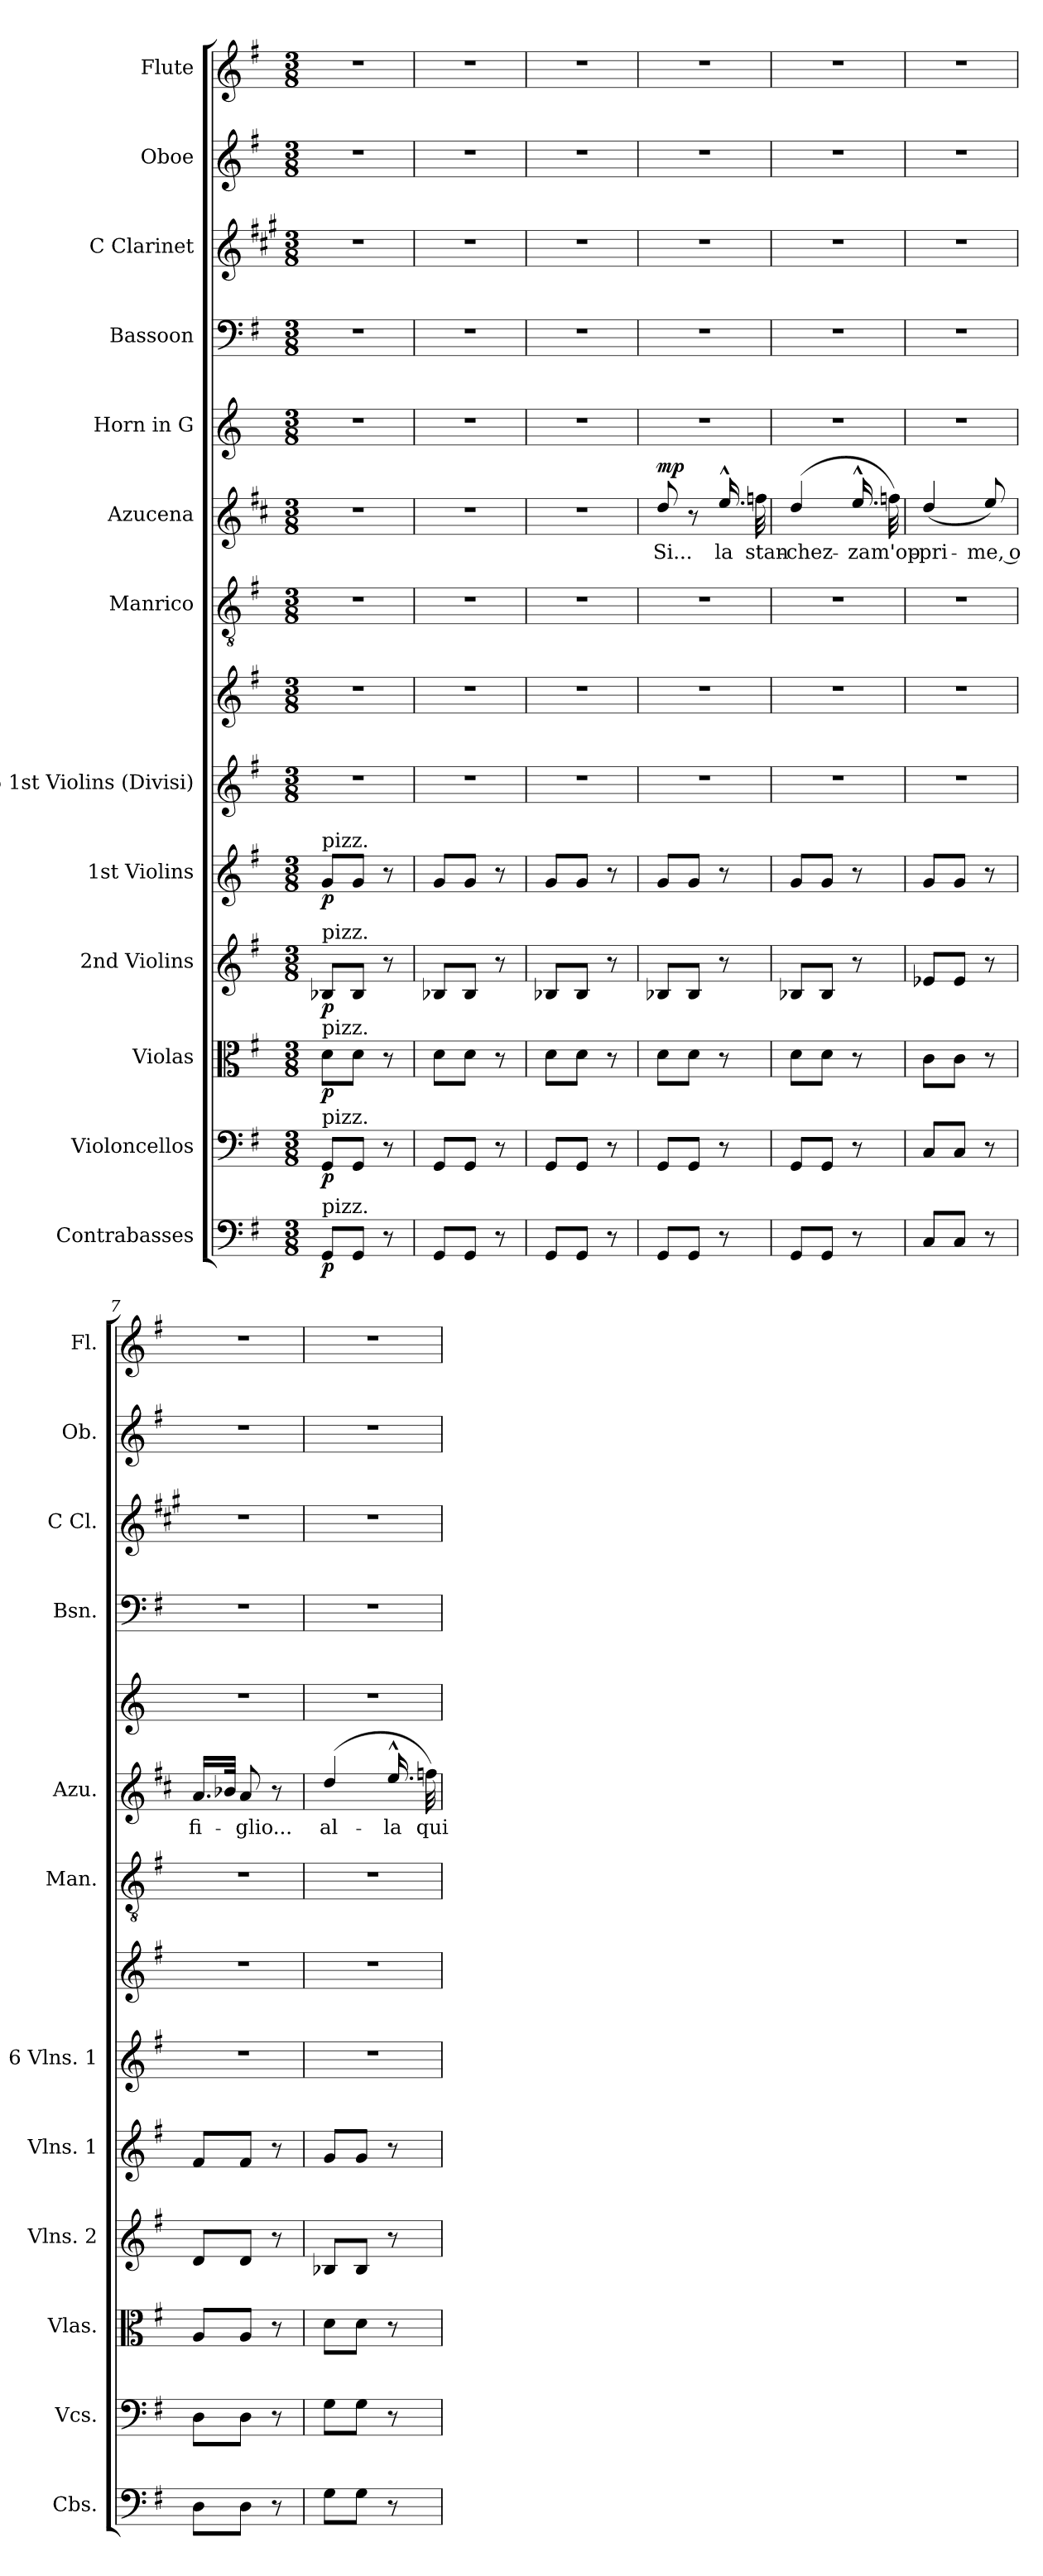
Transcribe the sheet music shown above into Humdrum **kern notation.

**kern	**dynam	**kern	**dynam	**kern	**dynam	**kern	**dynam	**kern	**dynam	**kern	**kern	**kern	**kern	**text	**dynam	**kern	**kern	**kern	**kern	**kern
*part13	*part13	*part12	*part12	*part11	*part11	*part10	*part10	*part9	*part9	*part8	*part8	*part7	*part6	*part6	*part6	*part5	*part4	*part3	*part2	*part1
*staff14	*staff14	*staff13	*staff13	*staff12	*staff12	*staff11	*staff11	*staff10	*staff10	*staff9	*staff8	*staff7	*staff6	*staff6	*staff6	*staff5	*staff4	*staff3	*staff2	*staff1
*I"Contrabasses	*	*I"Violoncellos	*	*I"Violas	*	*I"2nd Violins	*	*I"1st Violins	*	*I"6 1st Violins (Divisi)	*	*I"Manrico	*I"Azucena	*	*	*I"Horn in G	*I"Bassoon	*I"C Clarinet	*I"Oboe	*I"Flute
*I'Cbs.	*	*I'Vcs.	*	*I'Vlas.	*	*I'Vlns. 2	*	*I'Vlns. 1	*	*I'6 Vlns. 1	*	*I'Man.	*I'Azu.	*	*	*	*I'Bsn.	*I'C Cl.	*I'Ob.	*I'Fl.
*clefF4	*	*clefF4	*	*clefC3	*	*clefG2	*	*clefG2	*	*clefG2	*clefG2	*clefGv2	*clefG2	*	*	*clefG2	*clefF4	*clefG2	*clefG2	*clefG2
*ITrd7c12	*	*	*	*	*	*	*	*	*	*	*	*	*ITrd4c7	*	*	*ITrd3c5	*	*ITrd1c2	*	*
*k[f#]	*	*k[f#]	*	*k[f#]	*	*k[f#]	*	*k[f#]	*	*k[f#]	*k[f#]	*k[f#]	*k[f#]	*	*	*k[f#]	*k[f#]	*k[f#]	*k[f#]	*k[f#]
*M3/8	*	*M3/8	*	*M3/8	*	*M3/8	*	*M3/8	*	*M3/8	*M3/8	*M3/8	*M3/8	*	*	*M3/8	*M3/8	*M3/8	*M3/8	*M3/8
*MM36	*	*MM36	*	*MM36	*	*MM36	*	*MM36	*	*MM36	*MM36	*MM36	*MM36	*	*	*MM36	*MM36	*MM36	*MM36	*MM36
=1	=1	=1	=1	=1	=1	=1	=1	=1	=1	=1	=1	=1	=1	=1	=1	=1	=1	=1	=1	=1
!	!	!	!	!	!	!	!	!LO:TX:a:t=pizz.	!	!	!	!	!	!	!	!	!	!	!	!
!	!	!	!	!	!	!LO:TX:a:t=pizz.	!	!	!	!	!	!	!	!	!	!	!	!	!	!
!	!	!	!	!LO:TX:a:t=pizz.	!	!	!	!	!	!	!	!	!	!	!	!	!	!	!	!
!	!	!LO:TX:a:t=pizz.	!	!	!	!	!	!	!	!	!	!	!	!	!	!	!	!	!	!
!LO:TX:a:t=pizz.	!	!	!	!	!	!	!	!	!	!	!	!	!	!	!	!	!	!	!	!
!	!LO:DY:b	!	!LO:DY:b	!	!LO:DY:b	!	!LO:DY:b	!	!LO:DY:b	!	!	!	!	!	!	!	!	!	!	!
8GGG/L	p	8GG/L	p	8d\L	p	8B-X/L	p	8g/L	p	4.r	4.r	4.r	4.r	.	.	4.r	4.r	4.r	4.r	4.r
8GGG/J	.	8GG/J	.	8d\J	.	8B-/J	.	8g/J	.	.	.	.	.	.	.	.	.	.	.	.
8r	.	8r	.	8r	.	8r	.	8r	.	.	.	.	.	.	.	.	.	.	.	.
=2	=2	=2	=2	=2	=2	=2	=2	=2	=2	=2	=2	=2	=2	=2	=2	=2	=2	=2	=2	=2
8GGG/L	.	8GG/L	.	8d\L	.	8B-X/L	.	8g/L	.	4.r	4.r	4.r	4.r	.	.	4.r	4.r	4.r	4.r	4.r
8GGG/J	.	8GG/J	.	8d\J	.	8B-/J	.	8g/J	.	.	.	.	.	.	.	.	.	.	.	.
8r	.	8r	.	8r	.	8r	.	8r	.	.	.	.	.	.	.	.	.	.	.	.
=3	=3	=3	=3	=3	=3	=3	=3	=3	=3	=3	=3	=3	=3	=3	=3	=3	=3	=3	=3	=3
8GGG/L	.	8GG/L	.	8d\L	.	8B-X/L	.	8g/L	.	4.r	4.r	4.r	4.r	.	.	4.r	4.r	4.r	4.r	4.r
8GGG/J	.	8GG/J	.	8d\J	.	8B-/J	.	8g/J	.	.	.	.	.	.	.	.	.	.	.	.
8r	.	8r	.	8r	.	8r	.	8r	.	.	.	.	.	.	.	.	.	.	.	.
=4	=4	=4	=4	=4	=4	=4	=4	=4	=4	=4	=4	=4	=4	=4	=4	=4	=4	=4	=4	=4
!	!	!	!	!	!	!	!	!	!	!	!	!	!	!LO:LY:b	!LO:DY:a	!	!	!	!	!
8GGG/L	.	8GG/L	.	8d\L	.	8B-X/L	.	8g/L	.	4.r	4.r	4.r	8g/	Si...	mp	4.r	4.r	4.r	4.r	4.r
8GGG/J	.	8GG/J	.	8d\J	.	8B-/J	.	8g/J	.	.	.	.	8r	.	.	.	.	.	.	.
!	!	!	!	!	!	!	!	!	!	!	!	!	!	!LO:LY:b	!	!	!	!	!	!
8r	.	8r	.	8r	.	8r	.	8r	.	.	.	.	16.a^^/	la	.	.	.	.	.	.
!	!	!	!	!	!	!	!	!	!	!	!	!	!	!LO:LY:b	!	!	!	!	!	!
.	.	.	.	.	.	.	.	.	.	.	.	.	32b-X\	stan-	.	.	.	.	.	.
=5	=5	=5	=5	=5	=5	=5	=5	=5	=5	=5	=5	=5	=5	=5	=5	=5	=5	=5	=5	=5
!	!	!	!	!	!	!	!	!	!	!	!	!	!	!LO:LY:b	!	!	!	!	!	!
8GGG/L	.	8GG/L	.	8d\L	.	8B-X/L	.	8g/L	.	4.r	4.r	4.r	(>4g/	-chez-	.	4.r	4.r	4.r	4.r	4.r
8GGG/J	.	8GG/J	.	8d\J	.	8B-/J	.	8g/J	.	.	.	.	.	.	.	.	.	.	.	.
!	!	!	!	!	!	!	!	!	!	!	!	!	!	!LO:LY:b	!	!	!	!	!	!
8r	.	8r	.	8r	.	8r	.	8r	.	.	.	.	16.a^^/	-za	.	.	.	.	.	.
!	!	!	!	!	!	!	!	!	!	!	!	!	!	!LO:LY:b	!	!	!	!	!	!
.	.	.	.	.	.	.	.	.	.	.	.	.	32b-X\)	m'op-	.	.	.	.	.	.
=6	=6	=6	=6	=6	=6	=6	=6	=6	=6	=6	=6	=6	=6	=6	=6	=6	=6	=6	=6	=6
!	!	!	!	!	!	!	!	!	!	!	!	!	!	!LO:LY:b	!	!	!	!	!	!
8CC/L	.	8C/L	.	8c\L	.	8e-X/L	.	8g/L	.	4.r	4.r	4.r	(<4g/	-pri-	.	4.r	4.r	4.r	4.r	4.r
8CC/J	.	8C/J	.	8c\J	.	8e-/J	.	8g/J	.	.	.	.	.	.	.	.	.	.	.	.
!	!	!	!	!	!	!	!	!	!	!	!	!	!	!LO:LY:b	!	!	!	!	!	!
8r	.	8r	.	8r	.	8r	.	8r	.	.	.	.	8a/)	me, o	.	.	.	.	.	.
=7	=7	=7	=7	=7	=7	=7	=7	=7	=7	=7	=7	=7	=7	=7	=7	=7	=7	=7	=7	=7
!	!	!	!	!	!	!	!	!	!	!	!	!	!	!LO:LY:b	!	!	!	!	!	!
8DD\L	.	8D\L	.	8A/L	.	8d/L	.	8f#/L	.	4.r	4.r	4.r	16.d/LL	fi-	.	4.r	4.r	4.r	4.r	4.r
.	.	.	.	.	.	.	.	.	.	.	.	.	32e-X/JJk	.	.	.	.	.	.	.
!	!	!	!	!	!	!	!	!	!	!	!	!	!	!LO:LY:b	!	!	!	!	!	!
8DD\J	.	8D\J	.	8A/J	.	8d/J	.	8f#/J	.	.	.	.	8d/	-glio...	.	.	.	.	.	.
8r	.	8r	.	8r	.	8r	.	8r	.	.	.	.	8r	.	.	.	.	.	.	.
=8	=8	=8	=8	=8	=8	=8	=8	=8	=8	=8	=8	=8	=8	=8	=8	=8	=8	=8	=8	=8
!	!	!	!	!	!	!	!	!	!	!	!	!	!	!LO:LY:b	!	!	!	!	!	!
8GG\L	.	8G\L	.	8d\L	.	8B-X/L	.	8g/L	.	4.r	4.r	4.r	(>4g/	al-	.	4.r	4.r	4.r	4.r	4.r
8GG\J	.	8G\J	.	8d\J	.	8B-/J	.	8g/J	.	.	.	.	.	.	.	.	.	.	.	.
!	!	!	!	!	!	!	!	!	!	!	!	!	!	!LO:LY:b	!	!	!	!	!	!
8r	.	8r	.	8r	.	8r	.	8r	.	.	.	.	16.a^^/	-la	.	.	.	.	.	.
!	!	!	!	!	!	!	!	!	!	!	!	!	!	!LO:LY:b	!	!	!	!	!	!
.	.	.	.	.	.	.	.	.	.	.	.	.	32b-X\)	qui-	.	.	.	.	.	.
=	=	=	=	=	=	=	=	=	=	=	=	=	=	=	=	=	=	=	=	=
*-	*-	*-	*-	*-	*-	*-	*-	*-	*-	*-	*-	*-	*-	*-	*-	*-	*-	*-	*-	*-
